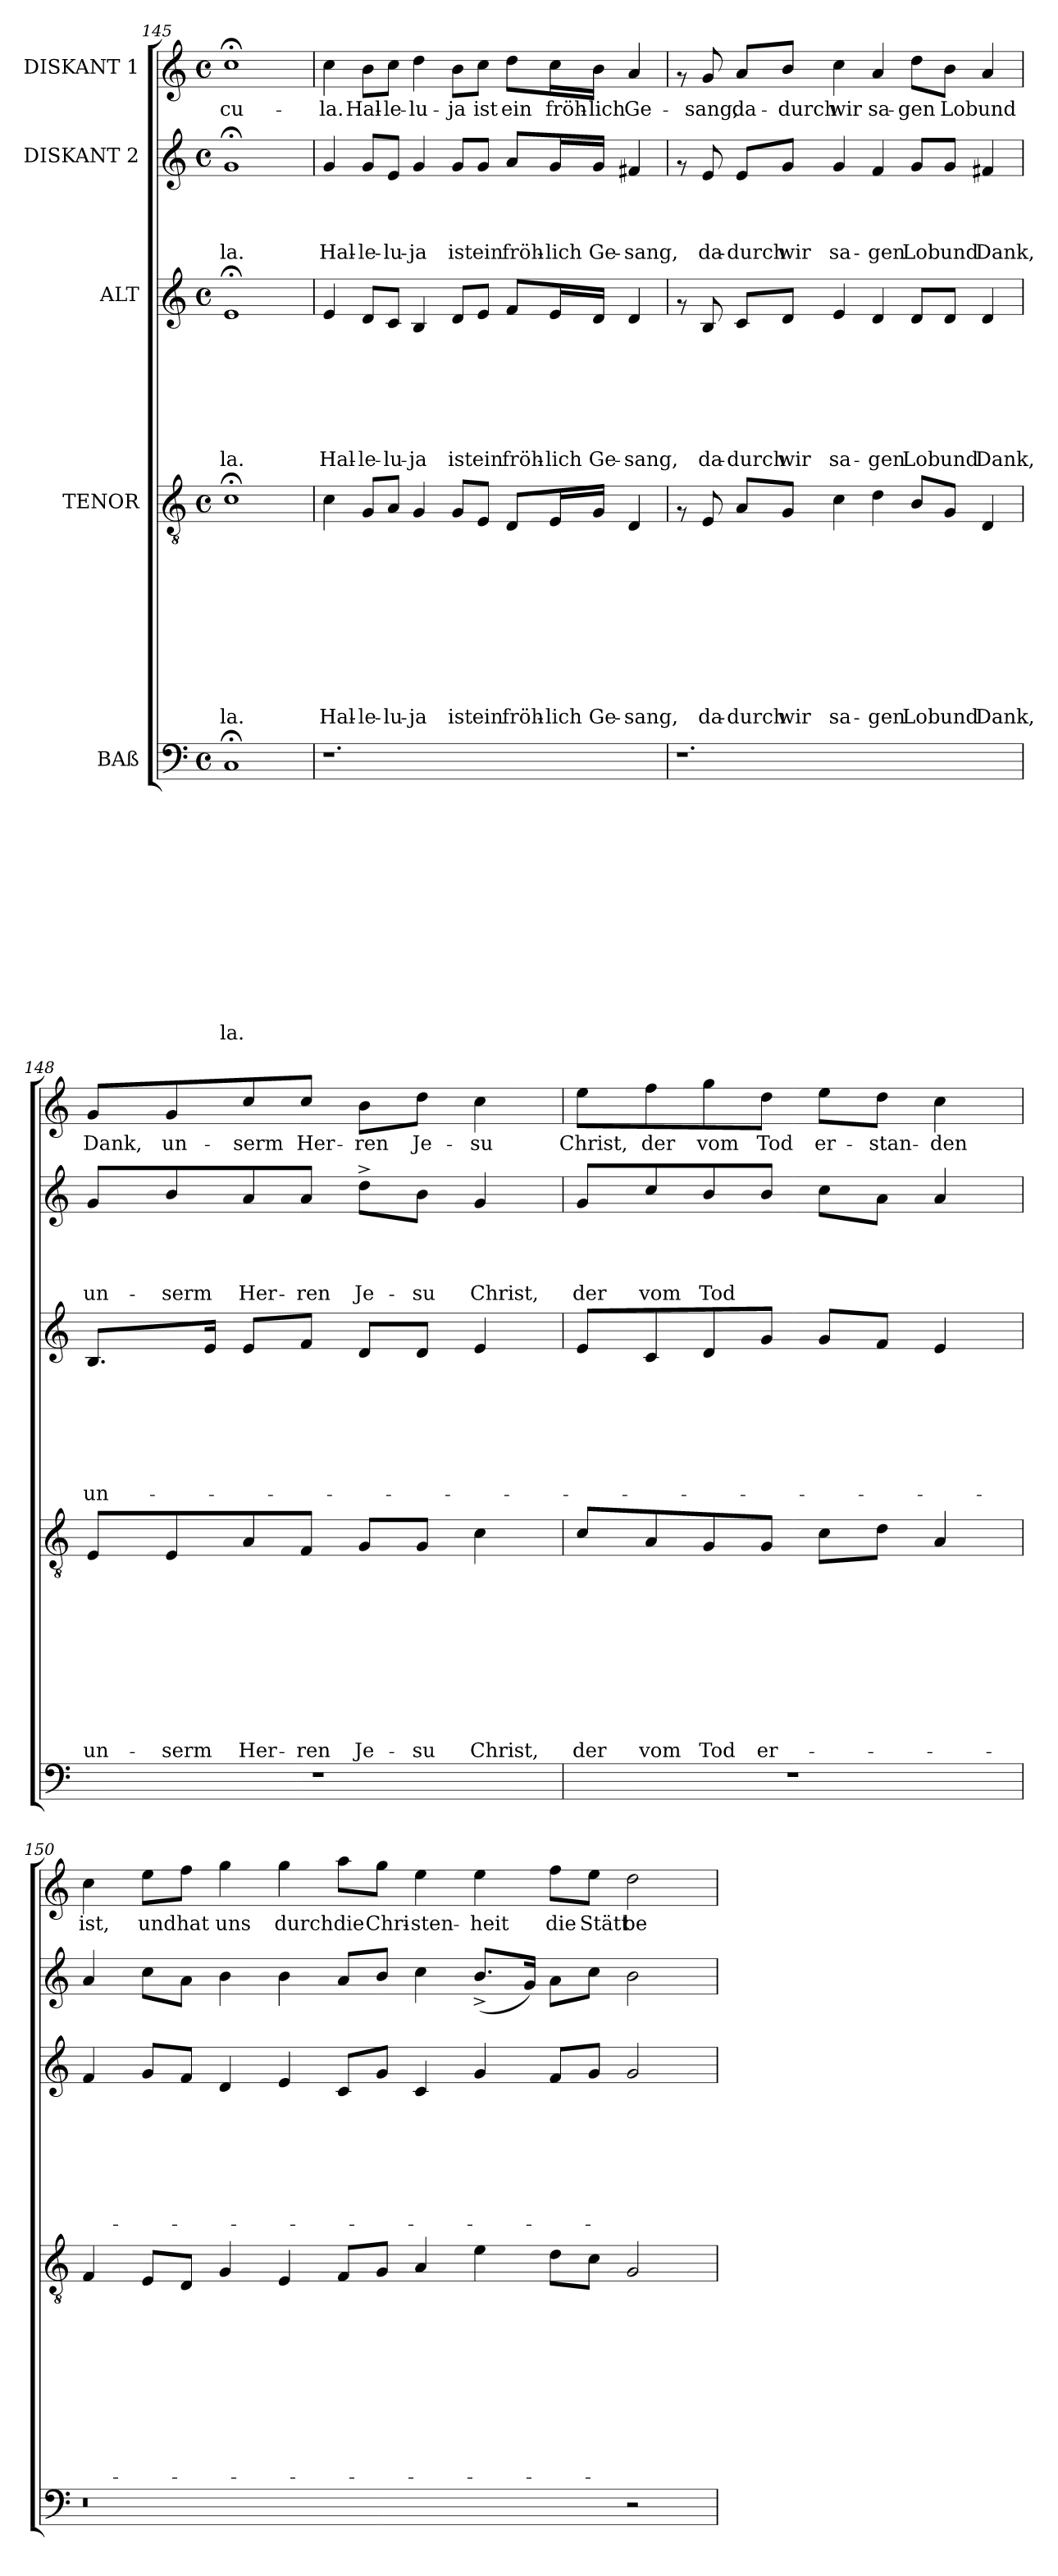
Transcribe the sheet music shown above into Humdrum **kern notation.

**kern	**text	**text	**text	**text	**text	**text	**text	**text	**text	**text	**text	**text	**text	**kern	**text	**text	**text	**text	**text	**text	**text	**text	**text	**text	**kern	**text	**text	**text	**text	**text	**text	**text	**kern	**text	**text	**text	**text	**kern	**text
*part5	*part5	*part5	*part5	*part5	*part5	*part5	*part5	*part5	*part5	*part5	*part5	*part5	*part5	*part4	*part4	*part4	*part4	*part4	*part4	*part4	*part4	*part4	*part4	*part4	*part3	*part3	*part3	*part3	*part3	*part3	*part3	*part3	*part2	*part2	*part2	*part2	*part2	*part1	*part1
*staff5	*staff5	*staff5	*staff5	*staff5	*staff5	*staff5	*staff5	*staff5	*staff5	*staff5	*staff5	*staff5	*staff5	*staff4	*staff4	*staff4	*staff4	*staff4	*staff4	*staff4	*staff4	*staff4	*staff4	*staff4	*staff3	*staff3	*staff3	*staff3	*staff3	*staff3	*staff3	*staff3	*staff2	*staff2	*staff2	*staff2	*staff2	*staff1	*staff1
*I"BAß	*	*	*	*	*	*	*	*	*	*	*	*	*	*I"TENOR	*	*	*	*	*	*	*	*	*	*	*I"ALT	*	*	*	*	*	*	*	*I"DISKANT 2	*	*	*	*	*I"DISKANT 1	*
*clefF4	*	*	*	*	*	*	*	*	*	*	*	*	*	*clefGv2	*	*	*	*	*	*	*	*	*	*	*clefG2	*	*	*	*	*	*	*	*clefG2	*	*	*	*	*clefG2	*
*k[]	*	*	*	*	*	*	*	*	*	*	*	*	*	*k[]	*	*	*	*	*	*	*	*	*	*	*k[]	*	*	*	*	*	*	*	*k[]	*	*	*	*	*k[]	*
*C:	*	*	*	*	*	*	*	*	*	*	*	*	*	*C:	*	*	*	*	*	*	*	*	*	*	*C:	*	*	*	*	*	*	*	*C:	*	*	*	*	*C:	*
*M4/4	*	*	*	*	*	*	*	*	*	*	*	*	*	*M4/4	*	*	*	*	*	*	*	*	*	*	*M4/4	*	*	*	*	*	*	*	*M4/4	*	*	*	*	*M4/4	*
*met(c)	*	*	*	*	*	*	*	*	*	*	*	*	*	*met(c)	*	*	*	*	*	*	*	*	*	*	*met(c)	*	*	*	*	*	*	*	*met(c)	*	*	*	*	*met(c)	*
=145	=145	=145	=145	=145	=145	=145	=145	=145	=145	=145	=145	=145	=145	=145	=145	=145	=145	=145	=145	=145	=145	=145	=145	=145	=145	=145	=145	=145	=145	=145	=145	=145	=145	=145	=145	=145	=145	=145	=145
!	!	!	!	!	!	!	!	!	!	!	!	!	!LO:LY:b	!	!	!	!	!	!	!	!	!	!	!LO:LY:b	!	!	!	!	!	!	!	!LO:LY:b	!	!	!	!	!LO:LY:b	!	!LO:LY:b
1C;	.	.	.	.	.	.	.	.	.	.	.	.	-la.	1c;<	.	.	.	.	.	.	.	.	.	-la.	1e;	.	.	.	.	.	.	-la.	1g;	.	.	.	-la.	1cc;<	-cu-
!!LO:PB:g=z
=146	=146	=146	=146	=146	=146	=146	=146	=146	=146	=146	=146	=146	=146	=146	=146	=146	=146	=146	=146	=146	=146	=146	=146	=146	=146	=146	=146	=146	=146	=146	=146	=146	=146	=146	=146	=146	=146	=146	=146
!	!	!	!	!	!	!	!	!	!	!	!	!	!	!	!	!	!	!	!	!	!	!	!	!LO:LY:b	!	!	!	!	!	!	!	!LO:LY:b	!	!	!	!	!LO:LY:b	!	!LO:LY:b
1.r	.	.	.	.	.	.	.	.	.	.	.	.	.	4c\	.	.	.	.	.	.	.	.	.	Hal-	4e/	.	.	.	.	.	.	Hal-	4g/	.	.	.	Hal-	4cc\	-la.
!	!	!	!	!	!	!	!	!	!	!	!	!	!	!	!	!	!	!	!	!	!	!	!	!LO:LY:b	!	!	!	!	!	!	!	!LO:LY:b	!	!	!	!	!LO:LY:b	!	!LO:LY:b
.	.	.	.	.	.	.	.	.	.	.	.	.	.	8G/L	.	.	.	.	.	.	.	.	.	-le-	8d/L	.	.	.	.	.	.	-le-	8g/L	.	.	.	-le-	8b\L	Hal-
!	!	!	!	!	!	!	!	!	!	!	!	!	!	!	!	!	!	!	!	!	!	!	!	!LO:LY:b	!	!	!	!	!	!	!	!LO:LY:b	!	!	!	!	!LO:LY:b	!	!LO:LY:b
.	.	.	.	.	.	.	.	.	.	.	.	.	.	8A/J	.	.	.	.	.	.	.	.	.	-lu-	8c/J	.	.	.	.	.	.	-lu-	8e/J	.	.	.	-lu-	8cc\J	-le-
!	!	!	!	!	!	!	!	!	!	!	!	!	!	!	!	!	!	!	!	!	!	!	!	!LO:LY:b	!	!	!	!	!	!	!	!LO:LY:b	!	!	!	!	!LO:LY:b	!	!LO:LY:b
.	.	.	.	.	.	.	.	.	.	.	.	.	.	4G/	.	.	.	.	.	.	.	.	.	-ja	4B/	.	.	.	.	.	.	-ja	4g/	.	.	.	-ja	4dd\	-lu-
!	!	!	!	!	!	!	!	!	!	!	!	!	!	!	!	!	!	!	!	!	!	!	!	!LO:LY:b	!	!	!	!	!	!	!	!LO:LY:b	!	!	!	!	!LO:LY:b	!	!LO:LY:b
.	.	.	.	.	.	.	.	.	.	.	.	.	.	8G/L	.	.	.	.	.	.	.	.	.	ist	8d/L	.	.	.	.	.	.	ist	8g/L	.	.	.	ist	8b\L	-ja
!	!	!	!	!	!	!	!	!	!	!	!	!	!	!	!	!	!	!	!	!	!	!	!	!LO:LY:b	!	!	!	!	!	!	!	!LO:LY:b	!	!	!	!	!LO:LY:b	!	!LO:LY:b
.	.	.	.	.	.	.	.	.	.	.	.	.	.	8E/J	.	.	.	.	.	.	.	.	.	ein	8e/J	.	.	.	.	.	.	ein	8g/J	.	.	.	ein	8cc\J	ist
!	!	!	!	!	!	!	!	!	!	!	!	!	!	!	!	!	!	!	!	!	!	!	!	!LO:LY:b	!	!	!	!	!	!	!	!LO:LY:b	!	!	!	!	!LO:LY:b	!	!LO:LY:b
.	.	.	.	.	.	.	.	.	.	.	.	.	.	8D/L	.	.	.	.	.	.	.	.	.	fröh-	8f/L	.	.	.	.	.	.	fröh-	8a/L	.	.	.	fröh-	8dd\L	ein
!	!	!	!	!	!	!	!	!	!	!	!	!	!	!	!	!	!	!	!	!	!	!	!	!LO:LY:b	!	!	!	!	!	!	!	!LO:LY:b	!	!	!	!	!LO:LY:b	!	!LO:LY:b
.	.	.	.	.	.	.	.	.	.	.	.	.	.	16E/L	.	.	.	.	.	.	.	.	.	-lich	16e/L	.	.	.	.	.	.	-lich	16g/L	.	.	.	-lich	16cc\L	fröh-
!	!	!	!	!	!	!	!	!	!	!	!	!	!	!	!	!	!	!	!	!	!	!	!	!LO:LY:b	!	!	!	!	!	!	!	!LO:LY:b	!	!	!	!	!LO:LY:b	!	!LO:LY:b
.	.	.	.	.	.	.	.	.	.	.	.	.	.	16G/JJ	.	.	.	.	.	.	.	.	.	Ge-	16d/JJ	.	.	.	.	.	.	Ge-	16g/JJ	.	.	.	Ge-	16b\JJ	-lich
!	!	!	!	!	!	!	!	!	!	!	!	!	!	!	!	!	!	!	!	!	!	!	!	!LO:LY:b	!	!	!	!	!	!	!	!LO:LY:b	!	!	!	!	!LO:LY:b	!	!LO:LY:b
.	.	.	.	.	.	.	.	.	.	.	.	.	.	4D/	.	.	.	.	.	.	.	.	.	-sang,	4d/	.	.	.	.	.	.	-sang,	4f#X/	.	.	.	-sang,	4a/	Ge-
=147	=147	=147	=147	=147	=147	=147	=147	=147	=147	=147	=147	=147	=147	=147	=147	=147	=147	=147	=147	=147	=147	=147	=147	=147	=147	=147	=147	=147	=147	=147	=147	=147	=147	=147	=147	=147	=147	=147	=147
1.r	.	.	.	.	.	.	.	.	.	.	.	.	.	8rF	.	.	.	.	.	.	.	.	.	.	8rf	.	.	.	.	.	.	.	8rf	.	.	.	.	8rf	.
!	!	!	!	!	!	!	!	!	!	!	!	!	!	!	!	!	!	!	!	!	!	!	!	!LO:LY:b	!	!	!	!	!	!	!	!LO:LY:b	!	!	!	!	!LO:LY:b	!	!LO:LY:b
.	.	.	.	.	.	.	.	.	.	.	.	.	.	8E/	.	.	.	.	.	.	.	.	.	da-	8B/	.	.	.	.	.	.	da-	8e/	.	.	.	da-	8g/	-sang,
!	!	!	!	!	!	!	!	!	!	!	!	!	!	!	!	!	!	!	!	!	!	!	!	!LO:LY:b	!	!	!	!	!	!	!	!LO:LY:b	!	!	!	!	!LO:LY:b	!	!LO:LY:b
.	.	.	.	.	.	.	.	.	.	.	.	.	.	8A/L	.	.	.	.	.	.	.	.	.	-durch	8c/L	.	.	.	.	.	.	-durch	8e/L	.	.	.	-durch	8a/L	da-
!	!	!	!	!	!	!	!	!	!	!	!	!	!	!	!	!	!	!	!	!	!	!	!	!LO:LY:b	!	!	!	!	!	!	!	!LO:LY:b	!	!	!	!	!LO:LY:b	!	!LO:LY:b
.	.	.	.	.	.	.	.	.	.	.	.	.	.	8G/J	.	.	.	.	.	.	.	.	.	wir	8d/J	.	.	.	.	.	.	wir	8g/J	.	.	.	wir	8b/J	-durch
!	!	!	!	!	!	!	!	!	!	!	!	!	!	!	!	!	!	!	!	!	!	!	!	!LO:LY:b	!	!	!	!	!	!	!	!LO:LY:b	!	!	!	!	!LO:LY:b	!	!LO:LY:b
.	.	.	.	.	.	.	.	.	.	.	.	.	.	4c\	.	.	.	.	.	.	.	.	.	sa-	4e/	.	.	.	.	.	.	sa-	4g/	.	.	.	sa-	4cc\	wir
!	!	!	!	!	!	!	!	!	!	!	!	!	!	!	!	!	!	!	!	!	!	!	!	!LO:LY:b	!	!	!	!	!	!	!	!LO:LY:b	!	!	!	!	!LO:LY:b	!	!LO:LY:b
.	.	.	.	.	.	.	.	.	.	.	.	.	.	4d\	.	.	.	.	.	.	.	.	.	-gen	4d/	.	.	.	.	.	.	-gen	4f/	.	.	.	-gen	4a/	sa-
!	!	!	!	!	!	!	!	!	!	!	!	!	!	!	!	!	!	!	!	!	!	!	!	!LO:LY:b	!	!	!	!	!	!	!	!LO:LY:b	!	!	!	!	!LO:LY:b	!	!LO:LY:b
.	.	.	.	.	.	.	.	.	.	.	.	.	.	8B/L	.	.	.	.	.	.	.	.	.	Lob	8d/L	.	.	.	.	.	.	Lob	8g/L	.	.	.	Lob	8dd\L	-gen
!	!	!	!	!	!	!	!	!	!	!	!	!	!	!	!	!	!	!	!	!	!	!	!	!LO:LY:b	!	!	!	!	!	!	!	!LO:LY:b	!	!	!	!	!LO:LY:b	!	!LO:LY:b
.	.	.	.	.	.	.	.	.	.	.	.	.	.	8G/J	.	.	.	.	.	.	.	.	.	und	8d/J	.	.	.	.	.	.	und	8g/J	.	.	.	und	8b\J	Lob
!	!	!	!	!	!	!	!	!	!	!	!	!	!	!	!	!	!	!	!	!	!	!	!	!LO:LY:b	!	!	!	!	!	!	!	!LO:LY:b	!	!	!	!	!LO:LY:b	!	!LO:LY:b
.	.	.	.	.	.	.	.	.	.	.	.	.	.	4D/	.	.	.	.	.	.	.	.	.	Dank,	4d/	.	.	.	.	.	.	Dank,	4f#X/	.	.	.	Dank,	4a/	und
=148	=148	=148	=148	=148	=148	=148	=148	=148	=148	=148	=148	=148	=148	=148	=148	=148	=148	=148	=148	=148	=148	=148	=148	=148	=148	=148	=148	=148	=148	=148	=148	=148	=148	=148	=148	=148	=148	=148	=148
!	!	!	!	!	!	!	!	!	!	!	!	!	!	!	!	!	!	!	!	!	!	!	!	!LO:LY:b	!	!	!	!	!	!	!	!LO:LY:b	!	!	!	!	!LO:LY:b	!	!LO:LY:b
1r	.	.	.	.	.	.	.	.	.	.	.	.	.	8E/L	.	.	.	.	.	.	.	.	.	un-	8.B/L	.	.	.	.	.	.	un-	8g/L	.	.	.	un-	8g/L	Dank,
!	!	!	!	!	!	!	!	!	!	!	!	!	!	!	!	!	!	!	!	!	!	!	!	!LO:LY:b	!	!	!	!	!	!	!	!	!	!	!	!	!LO:LY:b	!	!LO:LY:b
.	.	.	.	.	.	.	.	.	.	.	.	.	.	8E/	.	.	.	.	.	.	.	.	.	-serm	.	.	.	.	.	.	.	.	8b/	.	.	.	-serm	8g/	un-
.	.	.	.	.	.	.	.	.	.	.	.	.	.	.	.	.	.	.	.	.	.	.	.	.	16e/Jk	.	.	.	.	.	.	.	.	.	.	.	.	.	.
!	!	!	!	!	!	!	!	!	!	!	!	!	!	!	!	!	!	!	!	!	!	!	!	!LO:LY:b	!	!	!	!	!	!	!	!	!	!	!	!	!LO:LY:b	!	!LO:LY:b
.	.	.	.	.	.	.	.	.	.	.	.	.	.	8A/	.	.	.	.	.	.	.	.	.	Her-	8e/L	.	.	.	.	.	.	.	8a/	.	.	.	Her-	8cc/	-serm
!	!	!	!	!	!	!	!	!	!	!	!	!	!	!	!	!	!	!	!	!	!	!	!	!LO:LY:b	!	!	!	!	!	!	!	!	!	!	!	!	!LO:LY:b	!	!LO:LY:b
.	.	.	.	.	.	.	.	.	.	.	.	.	.	8F/J	.	.	.	.	.	.	.	.	.	-ren	8f/J	.	.	.	.	.	.	.	8a/J	.	.	.	-ren	8cc/J	Her-
!	!	!	!	!	!	!	!	!	!	!	!	!	!	!	!	!	!	!	!	!	!	!	!	!LO:LY:b	!	!	!	!	!	!	!	!	!	!	!	!	!LO:LY:b	!	!LO:LY:b
.	.	.	.	.	.	.	.	.	.	.	.	.	.	8G/L	.	.	.	.	.	.	.	.	.	Je-	8d/L	.	.	.	.	.	.	.	8dd^>\L	.	.	.	Je-	8b\L	-ren
!	!	!	!	!	!	!	!	!	!	!	!	!	!	!	!	!	!	!	!	!	!	!	!	!LO:LY:b	!	!	!	!	!	!	!	!	!	!	!	!	!LO:LY:b	!	!LO:LY:b
.	.	.	.	.	.	.	.	.	.	.	.	.	.	8G/J	.	.	.	.	.	.	.	.	.	-su	8d/J	.	.	.	.	.	.	.	8b\J	.	.	.	-su	8dd\J	Je-
!	!	!	!	!	!	!	!	!	!	!	!	!	!	!	!	!	!	!	!	!	!	!	!	!LO:LY:b	!	!	!	!	!	!	!	!	!	!	!	!	!LO:LY:b	!	!LO:LY:b
.	.	.	.	.	.	.	.	.	.	.	.	.	.	4c\	.	.	.	.	.	.	.	.	.	Christ,	4e/	.	.	.	.	.	.	.	4g/	.	.	.	Christ,	4cc\	-su
!!LO:LB:g=z
=149	=149	=149	=149	=149	=149	=149	=149	=149	=149	=149	=149	=149	=149	=149	=149	=149	=149	=149	=149	=149	=149	=149	=149	=149	=149	=149	=149	=149	=149	=149	=149	=149	=149	=149	=149	=149	=149	=149	=149
!	!	!	!	!	!	!	!	!	!	!	!	!	!	!	!	!	!	!	!	!	!	!	!	!LO:LY:b	!	!	!	!	!	!	!	!	!	!	!	!	!LO:LY:b	!	!LO:LY:b
1r	.	.	.	.	.	.	.	.	.	.	.	.	.	8c/L	.	.	.	.	.	.	.	.	.	der	8e/L	.	.	.	.	.	.	.	8g/L	.	.	.	der	8ee\L	Christ,
!	!	!	!	!	!	!	!	!	!	!	!	!	!	!	!	!	!	!	!	!	!	!	!	!LO:LY:b	!	!	!	!	!	!	!	!	!	!	!	!	!LO:LY:b	!	!LO:LY:b
.	.	.	.	.	.	.	.	.	.	.	.	.	.	8A/	.	.	.	.	.	.	.	.	.	vom	8c/	.	.	.	.	.	.	.	8cc/	.	.	.	vom	8ff\	der
!	!	!	!	!	!	!	!	!	!	!	!	!	!	!	!	!	!	!	!	!	!	!	!	!LO:LY:b	!	!	!	!	!	!	!	!	!	!	!	!	!LO:LY:b	!	!LO:LY:b
.	.	.	.	.	.	.	.	.	.	.	.	.	.	8G/	.	.	.	.	.	.	.	.	.	Tod	8d/	.	.	.	.	.	.	.	8b/	.	.	.	Tod	8gg\	vom
!	!	!	!	!	!	!	!	!	!	!	!	!	!	!	!	!	!	!	!	!	!	!	!	!LO:LY:b	!	!	!	!	!	!	!	!	!	!	!	!	!	!	!LO:LY:b
.	.	.	.	.	.	.	.	.	.	.	.	.	.	8G/J	.	.	.	.	.	.	.	.	.	er-	8g/J	.	.	.	.	.	.	.	8b/J	.	.	.	.	8dd\J	Tod
!	!	!	!	!	!	!	!	!	!	!	!	!	!	!	!	!	!	!	!	!	!	!	!	!	!	!	!	!	!	!	!	!	!	!	!	!	!	!	!LO:LY:b
.	.	.	.	.	.	.	.	.	.	.	.	.	.	8c\L	.	.	.	.	.	.	.	.	.	.	8g/L	.	.	.	.	.	.	.	8cc\L	.	.	.	.	8ee\L	er-
!	!	!	!	!	!	!	!	!	!	!	!	!	!	!	!	!	!	!	!	!	!	!	!	!	!	!	!	!	!	!	!	!	!	!	!	!	!	!	!LO:LY:b
.	.	.	.	.	.	.	.	.	.	.	.	.	.	8d\J	.	.	.	.	.	.	.	.	.	.	8f/J	.	.	.	.	.	.	.	8a\J	.	.	.	.	8dd\J	-stan-
!	!	!	!	!	!	!	!	!	!	!	!	!	!	!	!	!	!	!	!	!	!	!	!	!	!	!	!	!	!	!	!	!	!	!	!	!	!	!	!LO:LY:b
.	.	.	.	.	.	.	.	.	.	.	.	.	.	4A/	.	.	.	.	.	.	.	.	.	.	4e/	.	.	.	.	.	.	.	4a/	.	.	.	.	4cc\	-den
=150	=150	=150	=150	=150	=150	=150	=150	=150	=150	=150	=150	=150	=150	=150	=150	=150	=150	=150	=150	=150	=150	=150	=150	=150	=150	=150	=150	=150	=150	=150	=150	=150	=150	=150	=150	=150	=150	=150	=150
!	!	!	!	!	!	!	!	!	!	!	!	!	!	!	!	!	!	!	!	!	!	!	!	!	!	!	!	!	!	!	!	!	!	!	!	!	!	!	!LO:LY:b
0r	.	.	.	.	.	.	.	.	.	.	.	.	.	4F/	.	.	.	.	.	.	.	.	.	.	4f/	.	.	.	.	.	.	.	4a/	.	.	.	.	4cc\	ist,
!	!	!	!	!	!	!	!	!	!	!	!	!	!	!	!	!	!	!	!	!	!	!	!	!	!	!	!	!	!	!	!	!	!	!	!	!	!	!	!LO:LY:b
.	.	.	.	.	.	.	.	.	.	.	.	.	.	8E/L	.	.	.	.	.	.	.	.	.	.	8g/L	.	.	.	.	.	.	.	8cc\L	.	.	.	.	8ee\L	und
!	!	!	!	!	!	!	!	!	!	!	!	!	!	!	!	!	!	!	!	!	!	!	!	!	!	!	!	!	!	!	!	!	!	!	!	!	!	!	!LO:LY:b
.	.	.	.	.	.	.	.	.	.	.	.	.	.	8D/J	.	.	.	.	.	.	.	.	.	.	8f/J	.	.	.	.	.	.	.	8a\J	.	.	.	.	8ff\J	hat
!	!	!	!	!	!	!	!	!	!	!	!	!	!	!	!	!	!	!	!	!	!	!	!	!	!	!	!	!	!	!	!	!	!	!	!	!	!	!	!LO:LY:b
.	.	.	.	.	.	.	.	.	.	.	.	.	.	4G/	.	.	.	.	.	.	.	.	.	.	4d/	.	.	.	.	.	.	.	4b\	.	.	.	.	4gg\	uns
!	!	!	!	!	!	!	!	!	!	!	!	!	!	!	!	!	!	!	!	!	!	!	!	!	!	!	!	!	!	!	!	!	!	!	!	!	!	!	!LO:LY:b
.	.	.	.	.	.	.	.	.	.	.	.	.	.	4E/	.	.	.	.	.	.	.	.	.	.	4e/	.	.	.	.	.	.	.	4b\	.	.	.	.	4gg\	durch
!	!	!	!	!	!	!	!	!	!	!	!	!	!	!	!	!	!	!	!	!	!	!	!	!	!	!	!	!	!	!	!	!	!	!	!	!	!	!	!LO:LY:b
.	.	.	.	.	.	.	.	.	.	.	.	.	.	8F/L	.	.	.	.	.	.	.	.	.	.	8c/L	.	.	.	.	.	.	.	8a/L	.	.	.	.	8aa\L	die
!	!	!	!	!	!	!	!	!	!	!	!	!	!	!	!	!	!	!	!	!	!	!	!	!	!	!	!	!	!	!	!	!	!	!	!	!	!	!	!LO:LY:b
.	.	.	.	.	.	.	.	.	.	.	.	.	.	8G/J	.	.	.	.	.	.	.	.	.	.	8g/J	.	.	.	.	.	.	.	8b/J	.	.	.	.	8gg\J	Chri-
!	!	!	!	!	!	!	!	!	!	!	!	!	!	!	!	!	!	!	!	!	!	!	!	!	!	!	!	!	!	!	!	!	!	!	!	!	!	!	!LO:LY:b
.	.	.	.	.	.	.	.	.	.	.	.	.	.	4A/	.	.	.	.	.	.	.	.	.	.	4c/	.	.	.	.	.	.	.	4cc\	.	.	.	.	4ee\	-sten-
!	!	!	!	!	!	!	!	!	!	!	!	!	!	!	!	!	!	!	!	!	!	!	!	!	!	!	!	!	!	!	!	!	!	!	!	!	!	!	!LO:LY:b
.	.	.	.	.	.	.	.	.	.	.	.	.	.	4e\	.	.	.	.	.	.	.	.	.	.	4g/	.	.	.	.	.	.	.	(<8.b^</L	.	.	.	.	4ee\	-heit
.	.	.	.	.	.	.	.	.	.	.	.	.	.	.	.	.	.	.	.	.	.	.	.	.	.	.	.	.	.	.	.	.	16g/Jk)	.	.	.	.	.	.
!	!	!	!	!	!	!	!	!	!	!	!	!	!	!	!	!	!	!	!	!	!	!	!	!	!	!	!	!	!	!	!	!	!	!	!	!	!	!	!LO:LY:b
.	.	.	.	.	.	.	.	.	.	.	.	.	.	8d\L	.	.	.	.	.	.	.	.	.	.	8f/L	.	.	.	.	.	.	.	8a\L	.	.	.	.	8ff\L	die
!	!	!	!	!	!	!	!	!	!	!	!	!	!	!	!	!	!	!	!	!	!	!	!	!	!	!	!	!	!	!	!	!	!	!	!	!	!	!	!LO:LY:b
.	.	.	.	.	.	.	.	.	.	.	.	.	.	8c\J	.	.	.	.	.	.	.	.	.	.	8g/J	.	.	.	.	.	.	.	8cc\J	.	.	.	.	8ee\J	Stätt
!	!	!	!	!	!	!	!	!	!	!	!	!	!	!	!	!	!	!	!	!	!	!	!	!	!	!	!	!	!	!	!	!	!	!	!	!	!	!	!LO:LY:b
2r	.	.	.	.	.	.	.	.	.	.	.	.	.	2G/	.	.	.	.	.	.	.	.	.	.	2g/	.	.	.	.	.	.	.	2b\	.	.	.	.	2dd\	be-
=	=	=	=	=	=	=	=	=	=	=	=	=	=	=	=	=	=	=	=	=	=	=	=	=	=	=	=	=	=	=	=	=	=	=	=	=	=	=	=
*-	*-	*-	*-	*-	*-	*-	*-	*-	*-	*-	*-	*-	*-	*-	*-	*-	*-	*-	*-	*-	*-	*-	*-	*-	*-	*-	*-	*-	*-	*-	*-	*-	*-	*-	*-	*-	*-	*-	*-
